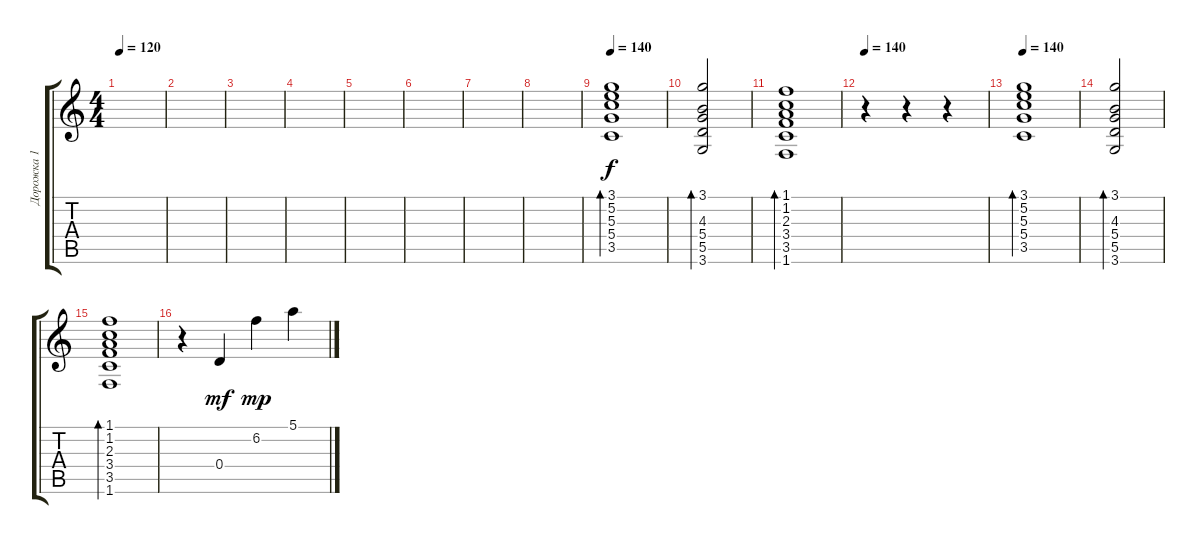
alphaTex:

\track ("Дорожка 1" "Дорожка 1") {instrument acousticguitarsteel}
\staff {score tabs}
\tuning (E4 B3 G3 D3 A2 E2) {hide}
\ts (4 4)
\tempo 120
\clef g2
\ks c
|
|
|
|
|
|
|
|
\tempo 100
\tempo 140
(3.1 5.2 5.3 5.4 3.5).1{bd 240} |
(3.1 4.3 5.4 5.5 3.6).2{bd 240} |
(1.1 1.2 2.3 3.4 3.5 1.6).1{bd 240} |
\tempo 140
r.4 r.4 r.4 |
\tempo 100
\tempo 140
(3.1 5.2 5.3 5.4 3.5).1{bd 240} |
(3.1 4.3 5.4 5.5 3.6).2{bd 240} |
(1.1 1.2 2.3 3.4 3.5 1.6).1{bd 240} |
r.4 0.4.4{dy mf} 6.2.4{dy mp} 5.1.4
